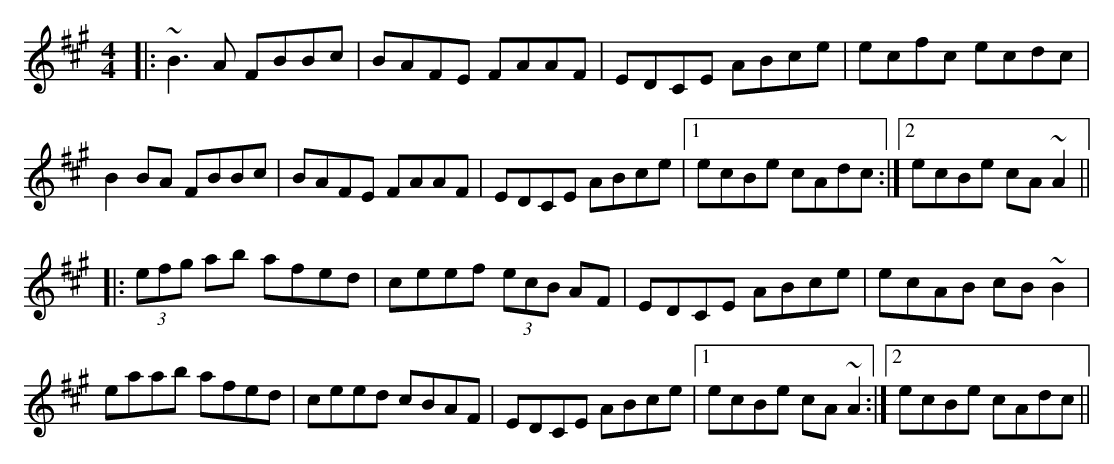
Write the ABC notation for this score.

X:1
M:4/4
K:Bdor
|:~B3A FBBc|BAFE FAAF|EDCE ABce|ecfc ecdc|
B2BA FBBc|BAFE FAAF|EDCE ABce|1 ecBe cAdc:|2 ecBe cA~A2||
|:(3efg ab afed|ceef (3ecB AF|EDCE ABce|ecAB cB~B2|
eaab afed|ceed cBAF|EDCE ABce|1 ecBe cA~A2:|2 ecBe cAdc||
